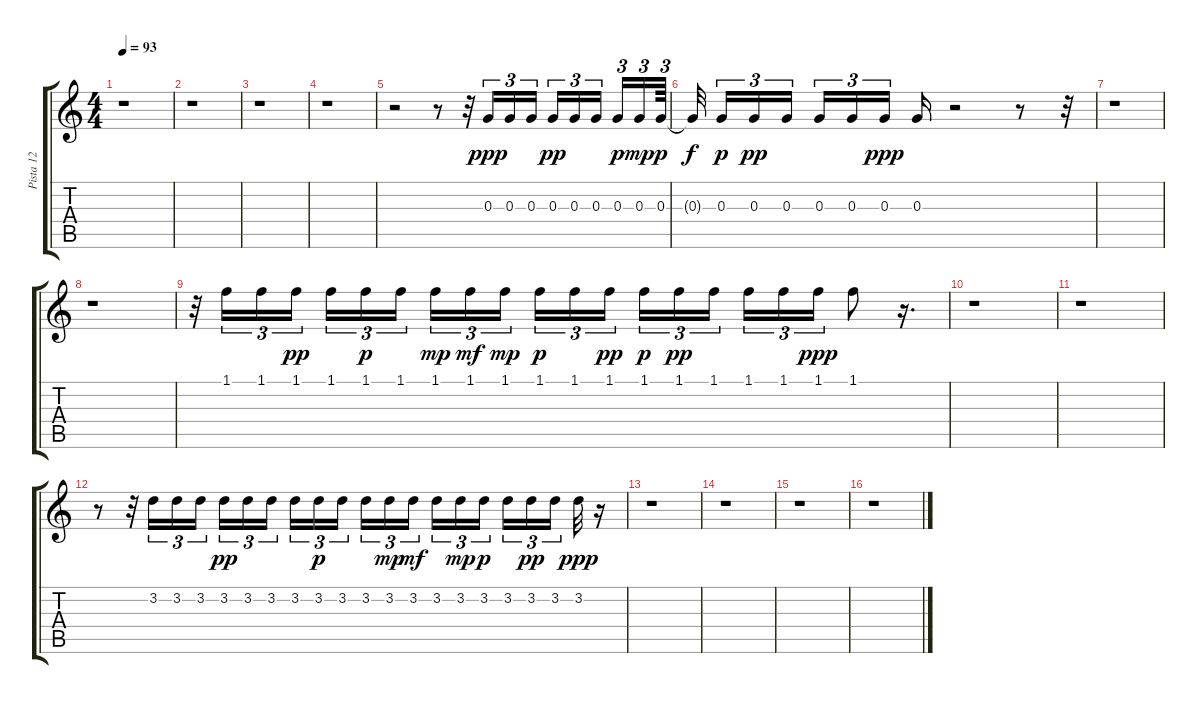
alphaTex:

\track ("Pista 12" "Pista 12") {instrument overdrivenguitar}
\staff {score tabs}
\tuning (E4 B3 G3 D3 A2 E2) {hide}
\ts (4 4)
\tempo 93
\clef g2
\ks c
r.1{dy ppp} |
r.1 |
r.1 |
r.1 |
r.2 r.8 r.32 0.3.16{tu (3 2)} 0.3.16{tu (3 2)} 0.3.16{tu (3 2) balance 11} 0.3.16{tu (3 2) dy pp} 0.3.16{tu (3 2)} 0.3.16{tu (3 2)} 0.3.16{tu (3 2) dy p balance 9} 0.3.16{tu (3 2) dy mp} 0.3.64{tu (3 2) dy p balance 5} |
0.3{t}.32{dy f} 0.3.16{tu (3 2) dy p} 0.3.16{tu (3 2) dy pp balance 0} 0.3.16{tu (3 2)} 0.3.16{tu (3 2)} 0.3.16{tu (3 2)} 0.3.16{tu (3 2) dy ppp} 0.3.16 r.2 r.8 r.32 |
r.1 |
r.1 |
r.32 1.1.16{tu (3 2)} 1.1.16{tu (3 2)} 1.1.16{tu (3 2) dy pp balance 4} 1.1.16{tu (3 2)} 1.1.16{tu (3 2) dy p} 1.1.16{tu (3 2)} 1.1.16{tu (3 2) dy mp balance 9} 1.1.16{tu (3 2) dy mf} 1.1.16{tu (3 2) dy mp} 1.1.16{tu (3 2) dy p} 1.1.16{tu (3 2) balance 16} 1.1.16{tu (3 2) dy pp} 1.1.16{tu (3 2) dy p} 1.1.16{tu (3 2) dy pp} 1.1.16{tu (3 2) balance 6} 1.1.16{tu (3 2)} 1.1.16{tu (3 2)} 1.1.16{tu (3 2) dy ppp balance 0} 1.1.8 r.16{d} |
r.1 |
r.1 |
r.8 r.32 3.2.16{tu (3 2)} 3.2.16{tu (3 2) balance 4} 3.2.16{tu (3 2)} 3.2.16{tu (3 2) dy pp} 3.2.16{tu (3 2)} 3.2.16{tu (3 2) balance 9} 3.2.16{tu (3 2)} 3.2.16{tu (3 2) dy p} 3.2.16{tu (3 2)} 3.2.16{tu (3 2) balance 12} 3.2.16{tu (3 2) dy mp} 3.2.16{tu (3 2) dy mf balance 16} 3.2.16{tu (3 2)} 3.2.16{tu (3 2) dy mp balance 8} 3.2.16{tu (3 2) dy p} 3.2.16{tu (3 2) balance 2} 3.2.16{tu (3 2) dy pp} 3.2.16{tu (3 2) balance 0} 3.2.32{dy ppp} r.16 |
r.1 |
r.1 |
r.1 |
r.1
